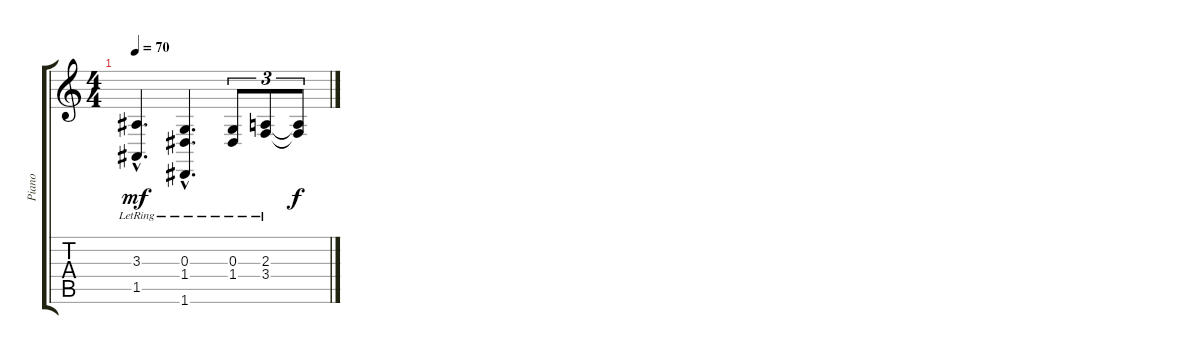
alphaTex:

\track ("Piano" "Piano") {instrument acousticgrandpiano}
\staff {score tabs}
\tuning (E4 B3 G3 D3 A2 D2) {hide}
\ts (4 4)
\tempo 70
\clef g2
\ks c
(3.3{hac lr} 1.5{hac lr}).4{d dy mf} (0.3{hac lr} 1.4{hac lr} 1.6{hac lr}).4{d} (0.3{lr} 1.4{lr}).8{tu (3 2)} (2.3{lr} 3.4{lr}).8{tu (3 2)} (2.3{t} 3.4{t}).8{tu (3 2) dy f}
